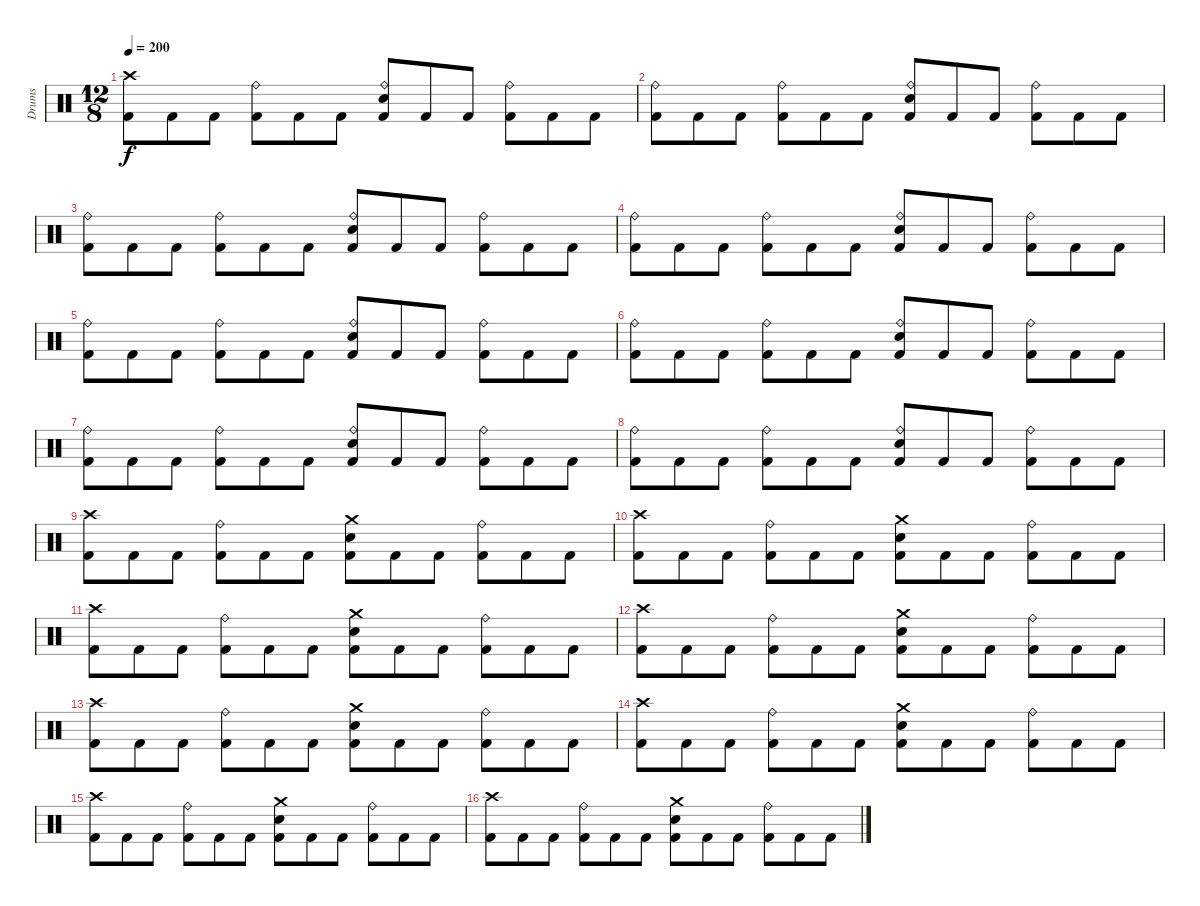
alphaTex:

\track ("Drums" "Drums") {instrument percussion}
\staff {score}
\articulation defaults
\ts (12 8)
\tempo 200
\clef neutral
\ks c
("Crash high (hit)" "Kick (hit) 2").8{dy f} "Kick (hit) 2".8 "Kick (hit) 2".8 ("Ride (bell)" "Kick (hit) 2").8 "Kick (hit) 2".8 "Kick (hit) 2".8 ("Ride (bell)" "Electric Snare (hit)" "Kick (hit) 2").8 "Kick (hit) 2".8 "Kick (hit) 2".8 ("Ride (bell)" "Kick (hit) 2").8 "Kick (hit) 2".8 "Kick (hit) 2".8 |
("Ride (bell)" "Kick (hit) 2").8 "Kick (hit) 2".8 "Kick (hit) 2".8 ("Ride (bell)" "Kick (hit) 2").8 "Kick (hit) 2".8 "Kick (hit) 2".8 ("Ride (bell)" "Electric Snare (hit)" "Kick (hit) 2").8 "Kick (hit) 2".8 "Kick (hit) 2".8 ("Ride (bell)" "Kick (hit) 2").8 "Kick (hit) 2".8 "Kick (hit) 2".8 |
("Ride (bell)" "Kick (hit) 2").8 "Kick (hit) 2".8 "Kick (hit) 2".8 ("Ride (bell)" "Kick (hit) 2").8 "Kick (hit) 2".8 "Kick (hit) 2".8 ("Ride (bell)" "Electric Snare (hit)" "Kick (hit) 2").8 "Kick (hit) 2".8 "Kick (hit) 2".8 ("Ride (bell)" "Kick (hit) 2").8 "Kick (hit) 2".8 "Kick (hit) 2".8 |
("Ride (bell)" "Kick (hit) 2").8 "Kick (hit) 2".8 "Kick (hit) 2".8 ("Ride (bell)" "Kick (hit) 2").8 "Kick (hit) 2".8 "Kick (hit) 2".8 ("Ride (bell)" "Electric Snare (hit)" "Kick (hit) 2").8 "Kick (hit) 2".8 "Kick (hit) 2".8 ("Ride (bell)" "Kick (hit) 2").8 "Kick (hit) 2".8 "Kick (hit) 2".8 |
("Ride (bell)" "Kick (hit) 2").8 "Kick (hit) 2".8 "Kick (hit) 2".8 ("Ride (bell)" "Kick (hit) 2").8 "Kick (hit) 2".8 "Kick (hit) 2".8 ("Ride (bell)" "Electric Snare (hit)" "Kick (hit) 2").8 "Kick (hit) 2".8 "Kick (hit) 2".8 ("Ride (bell)" "Kick (hit) 2").8 "Kick (hit) 2".8 "Kick (hit) 2".8 |
("Ride (bell)" "Kick (hit) 2").8 "Kick (hit) 2".8 "Kick (hit) 2".8 ("Ride (bell)" "Kick (hit) 2").8 "Kick (hit) 2".8 "Kick (hit) 2".8 ("Ride (bell)" "Electric Snare (hit)" "Kick (hit) 2").8 "Kick (hit) 2".8 "Kick (hit) 2".8 ("Ride (bell)" "Kick (hit) 2").8 "Kick (hit) 2".8 "Kick (hit) 2".8 |
("Ride (bell)" "Kick (hit) 2").8 "Kick (hit) 2".8 "Kick (hit) 2".8 ("Ride (bell)" "Kick (hit) 2").8 "Kick (hit) 2".8 "Kick (hit) 2".8 ("Ride (bell)" "Electric Snare (hit)" "Kick (hit) 2").8 "Kick (hit) 2".8 "Kick (hit) 2".8 ("Ride (bell)" "Kick (hit) 2").8 "Kick (hit) 2".8 "Kick (hit) 2".8 |
("Ride (bell)" "Kick (hit) 2").8 "Kick (hit) 2".8 "Kick (hit) 2".8 ("Ride (bell)" "Kick (hit) 2").8 "Kick (hit) 2".8 "Kick (hit) 2".8 ("Ride (bell)" "Electric Snare (hit)" "Kick (hit) 2").8 "Kick (hit) 2".8 "Kick (hit) 2".8 ("Ride (bell)" "Kick (hit) 2").8 "Kick (hit) 2".8 "Kick (hit) 2".8 |
("Crash high (hit)" "Kick (hit) 2").8 "Kick (hit) 2".8 "Kick (hit) 2".8 ("Ride (bell)" "Kick (hit) 2").8 "Kick (hit) 2".8 "Kick (hit) 2".8 ("Crash medium (hit)" "Electric Snare (hit)" "Kick (hit) 2").8 "Kick (hit) 2".8 "Kick (hit) 2".8 ("Ride (bell)" "Kick (hit) 2").8 "Kick (hit) 2".8 "Kick (hit) 2".8 |
("Crash high (hit)" "Kick (hit) 2").8 "Kick (hit) 2".8 "Kick (hit) 2".8 ("Ride (bell)" "Kick (hit) 2").8 "Kick (hit) 2".8 "Kick (hit) 2".8 ("Crash medium (hit)" "Electric Snare (hit)" "Kick (hit) 2").8 "Kick (hit) 2".8 "Kick (hit) 2".8 ("Ride (bell)" "Kick (hit) 2").8 "Kick (hit) 2".8 "Kick (hit) 2".8 |
("Crash high (hit)" "Kick (hit) 2").8 "Kick (hit) 2".8 "Kick (hit) 2".8 ("Ride (bell)" "Kick (hit) 2").8 "Kick (hit) 2".8 "Kick (hit) 2".8 ("Crash medium (hit)" "Electric Snare (hit)" "Kick (hit) 2").8 "Kick (hit) 2".8 "Kick (hit) 2".8 ("Ride (bell)" "Kick (hit) 2").8 "Kick (hit) 2".8 "Kick (hit) 2".8 |
("Crash high (hit)" "Kick (hit) 2").8 "Kick (hit) 2".8 "Kick (hit) 2".8 ("Ride (bell)" "Kick (hit) 2").8 "Kick (hit) 2".8 "Kick (hit) 2".8 ("Crash medium (hit)" "Electric Snare (hit)" "Kick (hit) 2").8 "Kick (hit) 2".8 "Kick (hit) 2".8 ("Ride (bell)" "Kick (hit) 2").8 "Kick (hit) 2".8 "Kick (hit) 2".8 |
("Crash high (hit)" "Kick (hit) 2").8 "Kick (hit) 2".8 "Kick (hit) 2".8 ("Ride (bell)" "Kick (hit) 2").8 "Kick (hit) 2".8 "Kick (hit) 2".8 ("Crash medium (hit)" "Electric Snare (hit)" "Kick (hit) 2").8 "Kick (hit) 2".8 "Kick (hit) 2".8 ("Ride (bell)" "Kick (hit) 2").8 "Kick (hit) 2".8 "Kick (hit) 2".8 |
("Crash high (hit)" "Kick (hit) 2").8 "Kick (hit) 2".8 "Kick (hit) 2".8 ("Ride (bell)" "Kick (hit) 2").8 "Kick (hit) 2".8 "Kick (hit) 2".8 ("Crash medium (hit)" "Electric Snare (hit)" "Kick (hit) 2").8 "Kick (hit) 2".8 "Kick (hit) 2".8 ("Ride (bell)" "Kick (hit) 2").8 "Kick (hit) 2".8 "Kick (hit) 2".8 |
("Crash high (hit)" "Kick (hit) 2").8 "Kick (hit) 2".8 "Kick (hit) 2".8 ("Ride (bell)" "Kick (hit) 2").8 "Kick (hit) 2".8 "Kick (hit) 2".8 ("Crash medium (hit)" "Electric Snare (hit)" "Kick (hit) 2").8 "Kick (hit) 2".8 "Kick (hit) 2".8 ("Ride (bell)" "Kick (hit) 2").8 "Kick (hit) 2".8 "Kick (hit) 2".8 |
("Crash high (hit)" "Kick (hit) 2").8 "Kick (hit) 2".8 "Kick (hit) 2".8 ("Ride (bell)" "Kick (hit) 2").8 "Kick (hit) 2".8 "Kick (hit) 2".8 ("Crash medium (hit)" "Electric Snare (hit)" "Kick (hit) 2").8 "Kick (hit) 2".8 "Kick (hit) 2".8 ("Ride (bell)" "Kick (hit) 2").8 "Kick (hit) 2".8 "Kick (hit) 2".8
